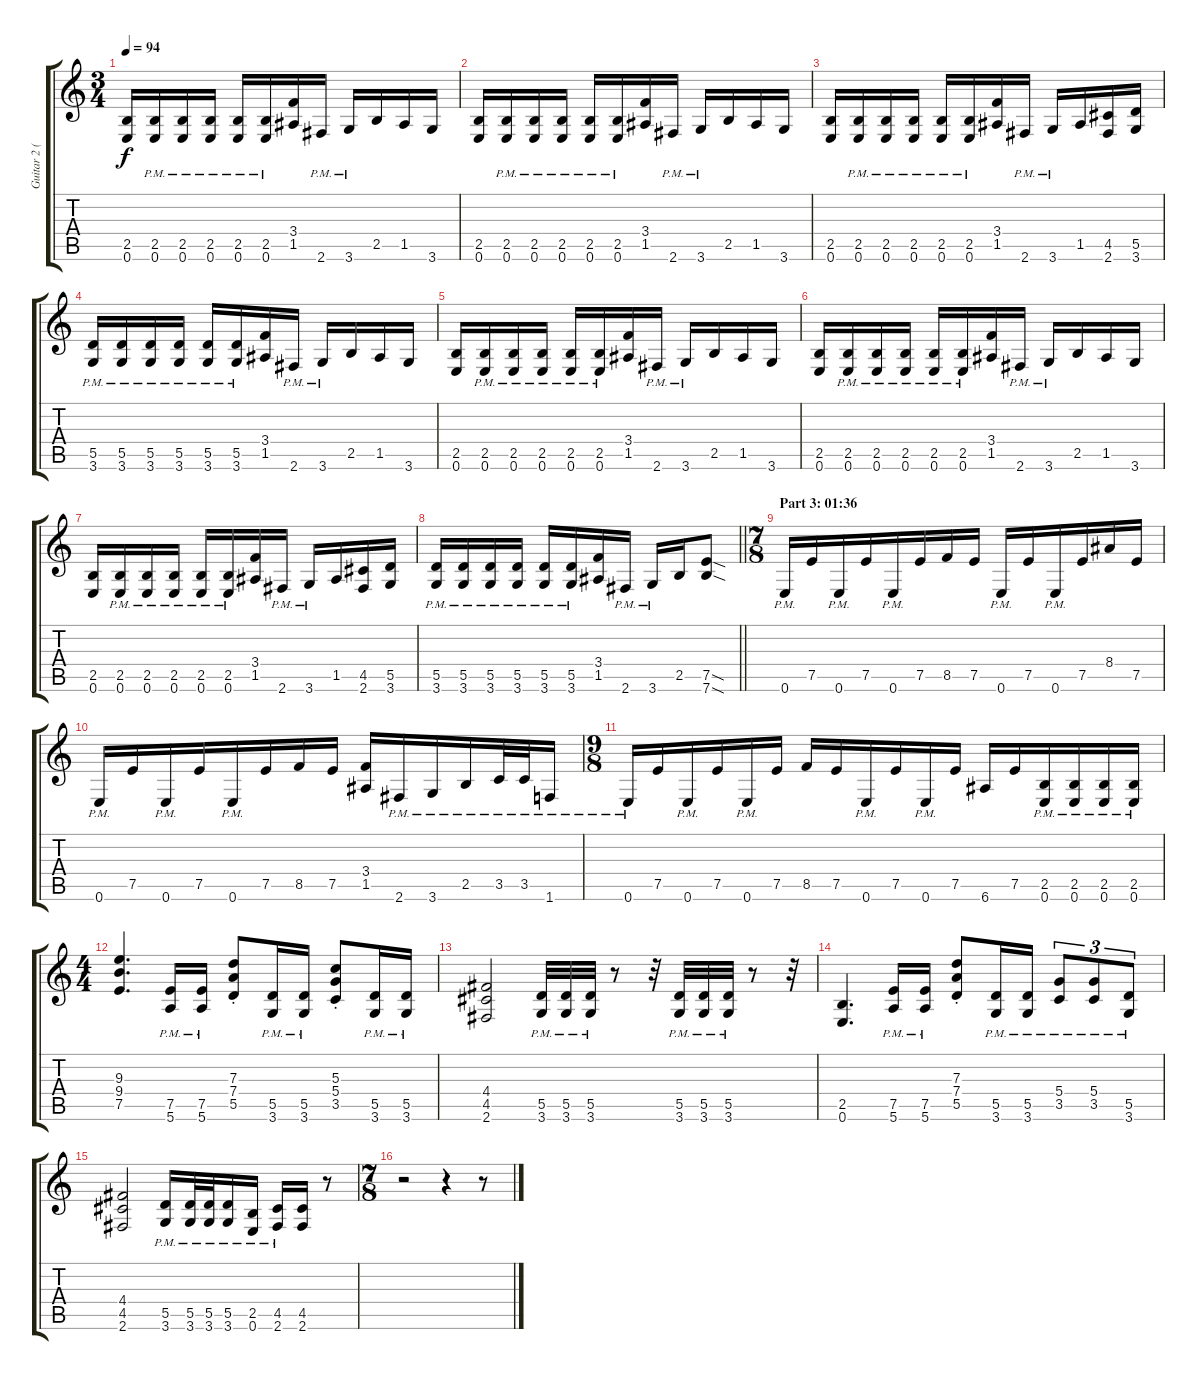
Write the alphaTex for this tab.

\track ("Guitar 2 (Distortion)" "Guitar 2 (") {instrument distortionguitar}
\staff {score tabs}
\tuning (E4 B3 G3 D3 A2 E2) {hide}
\ts (3 4)
\tempo 94
\clef g2
\ks c
(2.5 0.6).16{dy f} (2.5{pm} 0.6{pm}).16 (2.5{pm} 0.6{pm}).16 (2.5{pm} 0.6{pm}).16 (2.5{pm} 0.6{pm}).16 (2.5{pm} 0.6{pm}).16 (3.4 1.5).16 2.6{pm}.16 3.6{pm}.16 2.5.16 1.5.16 3.6.16 |
(2.5 0.6).16 (2.5{pm} 0.6{pm}).16 (2.5{pm} 0.6{pm}).16 (2.5{pm} 0.6{pm}).16 (2.5{pm} 0.6{pm}).16 (2.5{pm} 0.6{pm}).16 (3.4 1.5).16 2.6{pm}.16 3.6{pm}.16 2.5.16 1.5.16 3.6.16 |
(2.5 0.6).16 (2.5{pm} 0.6{pm}).16 (2.5{pm} 0.6{pm}).16 (2.5{pm} 0.6{pm}).16 (2.5{pm} 0.6{pm}).16 (2.5{pm} 0.6{pm}).16 (3.4 1.5).16 2.6{pm}.16 3.6{pm}.16 1.5.16 (4.5 2.6).16 (5.5 3.6).16 |
(5.5{pm} 3.6{pm}).16 (5.5{pm} 3.6{pm}).16 (5.5{pm} 3.6{pm}).16 (5.5{pm} 3.6{pm}).16 (5.5{pm} 3.6{pm}).16 (5.5{pm} 3.6{pm}).16 (3.4 1.5).16 2.6{pm}.16 3.6{pm}.16 2.5.16 1.5.16 3.6.16 |
(2.5 0.6).16 (2.5{pm} 0.6{pm}).16 (2.5{pm} 0.6{pm}).16 (2.5{pm} 0.6{pm}).16 (2.5{pm} 0.6{pm}).16 (2.5{pm} 0.6{pm}).16 (3.4 1.5).16 2.6{pm}.16 3.6{pm}.16 2.5.16 1.5.16 3.6.16 |
(2.5 0.6).16 (2.5{pm} 0.6{pm}).16 (2.5{pm} 0.6{pm}).16 (2.5{pm} 0.6{pm}).16 (2.5{pm} 0.6{pm}).16 (2.5{pm} 0.6{pm}).16 (3.4 1.5).16 2.6{pm}.16 3.6{pm}.16 2.5.16 1.5.16 3.6.16 |
(2.5 0.6).16 (2.5{pm} 0.6{pm}).16 (2.5{pm} 0.6{pm}).16 (2.5{pm} 0.6{pm}).16 (2.5{pm} 0.6{pm}).16 (2.5{pm} 0.6{pm}).16 (3.4 1.5).16 2.6{pm}.16 3.6{pm}.16 1.5.16 (4.5 2.6).16 (5.5 3.6).16 |
\barLineRight lightlight
(5.5{pm} 3.6{pm}).16 (5.5{pm} 3.6{pm}).16 (5.5{pm} 3.6{pm}).16 (5.5{pm} 3.6{pm}).16 (5.5{pm} 3.6{pm}).16 (5.5{pm} 3.6{pm}).16 (3.4 1.5).16 2.6{pm}.16 3.6{pm}.16 2.5.16 (7.5{sod} 7.6{sod}).8 |
\ts (7 8)
\section ("" "Part 3: 01:36")
0.6{pm}.16 7.5.16 0.6{pm}.16 7.5.16 0.6{pm}.16 7.5.16 8.5.16 7.5.16 0.6{pm}.16 7.5.16 0.6{pm}.16 7.5.16 8.4.16 7.5.16 |
0.6{pm}.16 7.5.16 0.6{pm}.16 7.5.16 0.6{pm}.16 7.5.16 8.5.16 7.5.16 (3.4 1.5).16 2.6{pm}.16 3.6{pm}.16 2.5{pm}.16 3.5{pm}.32 3.5{pm}.32 1.6{pm}.16 |
\ts (9 8)
0.6{pm}.16 7.5.16 0.6{pm}.16 7.5.16 0.6{pm}.16 7.5.16 8.5.16 7.5.16 0.6{pm}.16 7.5.16 0.6{pm}.16 7.5.16 6.6.16 7.5.16 (2.5{pm} 0.6{pm}).16 (2.5{pm} 0.6{pm}).16 (2.5{pm} 0.6{pm}).16 (2.5{pm} 0.6{pm}).16 |
\ts (4 4)
(9.3 9.4 7.5).4{d} (7.5{pm} 5.6{pm}).16 (7.5{pm} 5.6{pm}).16 (7.3{st} 7.4{st} 5.5{st}).8 (5.5{pm} 3.6{pm}).16 (5.5{pm} 3.6{pm}).16 (5.3{st} 5.4{st} 3.5{st}).8 (5.5{pm} 3.6{pm}).16 (5.5{pm} 3.6{pm}).16 |
(4.4 4.5 2.6).2 (5.5{pm} 3.6{pm}).32 (5.5{pm} 3.6{pm}).32 (5.5{pm} 3.6{pm}).32 r.8 r.32 (5.5{pm} 3.6{pm}).32 (5.5{pm} 3.6{pm}).32 (5.5{pm} 3.6{pm}).32 r.8 r.32 |
(2.5 0.6).4{d} (7.5{pm} 5.6{pm}).16 (7.5{pm} 5.6{pm}).16 (7.3{st} 7.4{st} 5.5{st}).8 (5.5{pm} 3.6{pm}).16 (5.5{pm} 3.6{pm}).16 (5.4{pm} 3.5{pm}).8{tu (3 2)} (5.4{pm} 3.5{pm}).8{tu (3 2)} (5.5{pm} 3.6{pm}).8{tu (3 2)} |
(4.4 4.5 2.6).2 (5.5{pm} 3.6{pm}).16 (5.5{pm} 3.6{pm}).32 (5.5{pm} 3.6{pm}).32 (5.5{pm} 3.6{pm}).16 (2.5{pm} 0.6{pm}).16 (4.5{pm} 2.6{pm}).16 (4.5 2.6).16 r.8 |
\ts (7 8)
r.2 r.4 r.8
